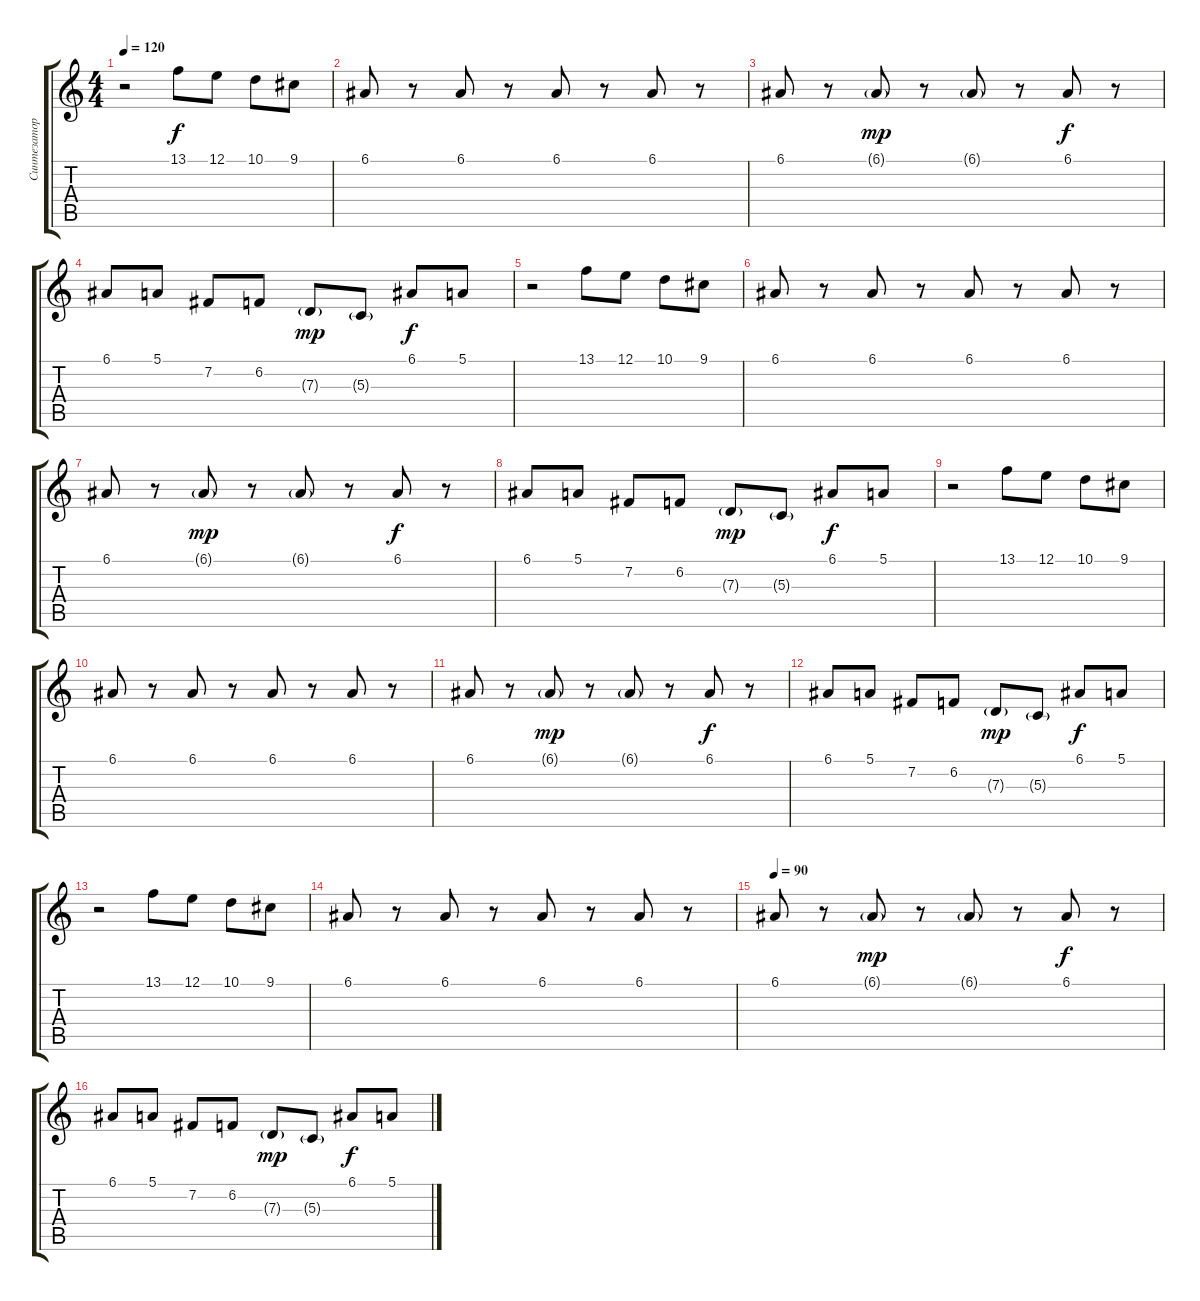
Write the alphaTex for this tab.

\track ("Синтезатор" "Синтезатор") {instrument musicbox}
\staff {score tabs}
\tuning (E4 B3 G3 D3 A2 E2) {hide}
\ts (4 4)
\tempo 120
\clef g2
\ks c
r.2{dy f} 13.1.8 12.1.8 10.1.8 9.1.8 |
6.1.8 r.8 6.1.8 r.8 6.1.8 r.8 6.1.8 r.8 |
6.1.8 r.8 6.1{g}.8{dy mp} r.8 6.1{g}.8 r.8 6.1.8{dy f} r.8 |
6.1.8 5.1.8 7.2.8 6.2.8 7.3{g}.8{dy mp} 5.3{g}.8 6.1.8{dy f} 5.1.8 |
r.2 13.1.8 12.1.8 10.1.8 9.1.8 |
6.1.8 r.8 6.1.8 r.8 6.1.8 r.8 6.1.8 r.8 |
6.1.8 r.8 6.1{g}.8{dy mp} r.8 6.1{g}.8 r.8 6.1.8{dy f} r.8 |
6.1.8 5.1.8 7.2.8 6.2.8 7.3{g}.8{dy mp} 5.3{g}.8 6.1.8{dy f} 5.1.8 |
r.2 13.1.8 12.1.8 10.1.8 9.1.8 |
6.1.8 r.8 6.1.8 r.8 6.1.8 r.8 6.1.8 r.8 |
6.1.8 r.8 6.1{g}.8{dy mp} r.8 6.1{g}.8 r.8 6.1.8{dy f} r.8 |
6.1.8 5.1.8 7.2.8 6.2.8 7.3{g}.8{dy mp} 5.3{g}.8 6.1.8{dy f} 5.1.8 |
r.2 13.1.8 12.1.8 10.1.8 9.1.8 |
6.1.8 r.8 6.1.8 r.8 6.1.8 r.8 6.1.8 r.8 |
\tempo 90
6.1.8 r.8 6.1{g}.8{dy mp} r.8 6.1{g}.8 r.8 6.1.8{dy f} r.8 |
6.1.8 5.1.8 7.2.8 6.2.8 7.3{g}.8{dy mp} 5.3{g}.8 6.1.8{dy f} 5.1.8
